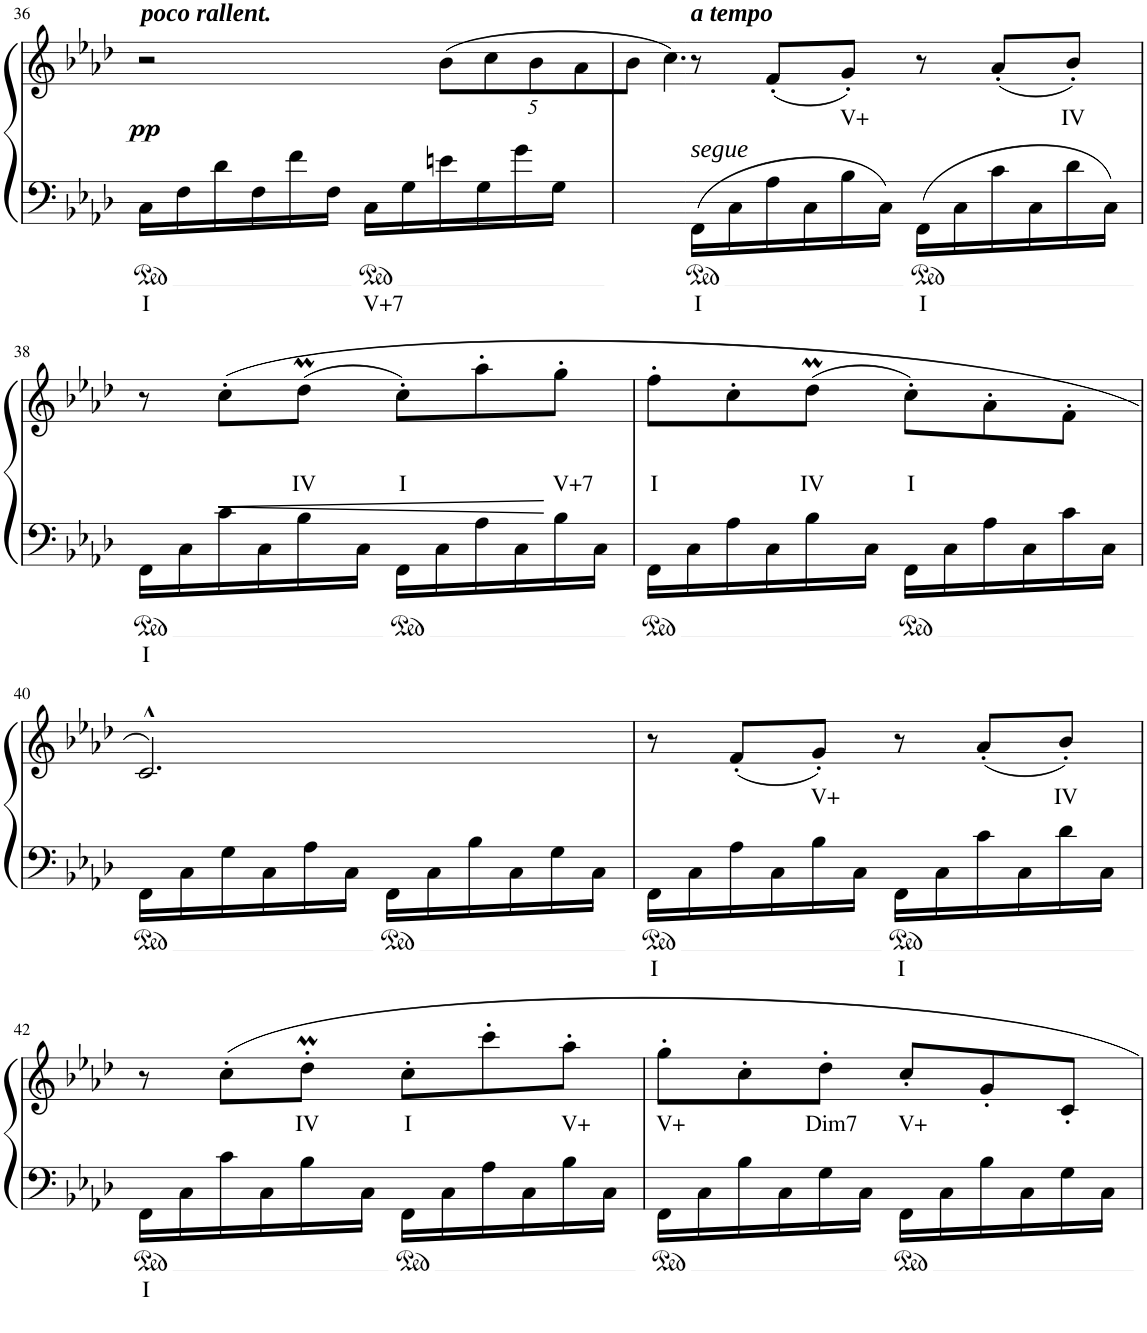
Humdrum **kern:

**kern	**text	**kern	**text	**dynam
*part1	*part1	*part1	*part1	*part1
*staff2	*staff2	*staff1	*staff1	*staff1/2
*I"Piano	*	*	*	*
*I'Pno	*	*	*	*
!!LO:PB:g=z
*clefF4	*	*clefG2	*	*
*k[b-e-a-d-]	*	*k[b-e-a-d-]	*	*
*M6/8	*	*M6/8	*	*
=36	=36	=36	=36	=36
!	!	!LO:TX:a:Bi:t=poco rallent.	!	!
!	!LO:LY:b	!	!	!LO:DY:b
16C\LL	I	2r	.	pp
16F\	.	.	.	.
16d-\	.	.	.	.
16F\	.	.	.	.
16f\	.	.	.	.
16F\JJ	.	.	.	.
!	!LO:LY:b	!	!	!
16C\LL	V+7	.	.	.
16G\	.	.	.	.
*	*	*Xbrackettup	*	*
16en\	.	(40%3b-\L	.	.
16G\	.	.	.	.
.	.	40%3cc\	.	.
16g\	.	.	.	.
.	.	40%3b-\	.	.
16G\JJ	.	.	.	.
.	.	[40a-\	.	.
2ryy	.	20ryy	.	.
.	.	40%3b-\J	.	.
.	.	4.cc\)	.	.
=37	=37	=37	=37	=37
!	!	!LO:TX:a:Bi:t=a tempo	!	!
!LO:TX:a:i:t=segue	!	!	!	!
!	!LO:LY:b	!	!	!
16FF\LL	I	8r	.	.
16C\	.	.	.	.
16A-\	.	20a-\]	.	.
.	.	(8f'/L	.	.
16C\	.	.	.	.
16B-\	.	.	.	.
!	!	!	!LO:LY:b	!
.	.	8g'/J)	V+	.
16C\JJ	.	.	.	.
!	!LO:LY:b	!	!	!
16FF\LL	I	.	.	.
.	.	8r	.	.
16C\	.	.	.	.
16c\	.	.	.	.
.	.	(8a-'/L	.	.
16C\	.	.	.	.
16d-\	.	.	.	.
!	!	!	!LO:LY:b	!
.	.	8b-'/J)	IV	.
16C\JJ	.	.	.	.
20ryy	.	.	.	.
!!LO:LB:g=z
=38	=38	=38	=38	=38
!	!LO:LY:b	!	!	!
*	*	*^	*	*
16FF\LL	I	8r	32ryy	.	.
*	*	*v	*v	*	*
16C\	.	.	.	.
!	!	!	!	!LO:HP:b
16c\	.	(>8cc'\L	.	<
16C\	.	.	.	.
!	!	!	!LO:LY:b	!
16B-\	.	(>8dd-M\J	IV	.
*	*	*^	*	*
.	.	.	32ee-!	.	.
16C\JJ	.	.	16dd-!	.	.
!	!	!	!	!LO:LY:b	!
16FF\LL	.	8cc'\L)	4.ryy	I	.
16C\	.	.	.	.	.
16A-\	.	8aa-'\	.	.	.
16C\	.	.	.	.	.
!	!	!	!	!LO:LY:b	!
16B-\	.	8gg'\J	.	V+7	[
16C\JJ	.	.	.	.	.
=39	=39	=39	=39	=39	=39
!	!	!	!	!LO:LY:b	!
16FF\LL	.	8ff'\L	32ryy	I	.
*	*	*v	*v	*	*
16C\	.	.	.	.
16A-\	.	8cc'\	.	.
16C\	.	.	.	.
!	!	!	!LO:LY:b	!
16B-\	.	(>8dd-M\J	IV	.
*	*	*^	*	*
.	.	.	32ee-!	.	.
16C\JJ	.	.	16dd-!	.	.
!	!	!	!	!LO:LY:b	!
16FF\LL	.	8cc'\L)	4.ryy	I	.
16C\	.	.	.	.	.
16A-\	.	8a-'\	.	.	.
16C\	.	.	.	.	.
16c\	.	8f'\J	.	.	.
16C\JJ	.	.	.	.	.
*	*	*v	*v	*	*
!!LO:LB:g=z
=40	=40	=40	=40	=40
16FF\LL	.	2.c^^/)	.	.
16C\	.	.	.	.
16G\	.	.	.	.
16C\	.	.	.	.
16A-\	.	.	.	.
16C\JJ	.	.	.	.
16FF\LL	.	.	.	.
16C\	.	.	.	.
16B-\	.	.	.	.
16C\	.	.	.	.
16G\	.	.	.	.
16C\JJ	.	.	.	.
=41	=41	=41	=41	=41
!	!LO:LY:b	!	!	!
16FF\LL	I	8r	.	.
16C\	.	.	.	.
16A-\	.	(8f'/L	.	.
16C\	.	.	.	.
!	!	!	!LO:LY:b	!
16B-\	.	8g'/J)	V+	.
16C\JJ	.	.	.	.
!	!LO:LY:b	!	!	!
16FF\LL	I	8r	.	.
16C\	.	.	.	.
16c\	.	(8a-'/L	.	.
16C\	.	.	.	.
!	!	!	!LO:LY:b	!
16d-\	.	8b-'/J)	IV	.
16C\JJ	.	.	.	.
!!LO:LB:g=z
=42	=42	=42	=42	=42
!	!LO:LY:b	!	!	!
*	*	*^	*	*
16FF\LL	I	8r	32ryy	.	.
*	*	*v	*v	*	*
16C\	.	.	.	.
16c\	.	8cc'\L	.	.
16C\	.	.	.	.
!	!	!	!LO:LY:b	!
16B-\	.	8dd-M'\J	IV	.
*	*	*^	*	*
.	.	.	32ee-!	.	.
16C\JJ	.	.	16dd-!	.	.
!	!	!	!	!LO:LY:b	!
16FF\LL	.	8cc'\L	4.ryy	I	.
16C\	.	.	.	.	.
16A-\	.	8ccc'\	.	.	.
16C\	.	.	.	.	.
!	!	!	!	!LO:LY:b	!
16B-\	.	8aa-'\J	.	V+	.
16C\JJ	.	.	.	.	.
*	*	*v	*v	*	*
=43	=43	=43	=43	=43
!	!	!	!LO:LY:b	!
16FF\LL	.	8gg'\L	V+	.
16C\	.	.	.	.
16B-\	.	8cc'\	.	.
16C\	.	.	.	.
!	!	!	!LO:LY:b	!
16G\	.	8dd-'\J	Dim7	.
16C\JJ	.	.	.	.
!	!	!	!LO:LY:b	!
16FF\LL	.	8cc'/L	V+	.
16C\	.	.	.	.
16B-\	.	8g'/	.	.
16C\	.	.	.	.
16G\	.	8c'/J	.	.
16C\JJ	.	.	.	.
=	=	=	=	=
*-	*-	*-	*-	*-
